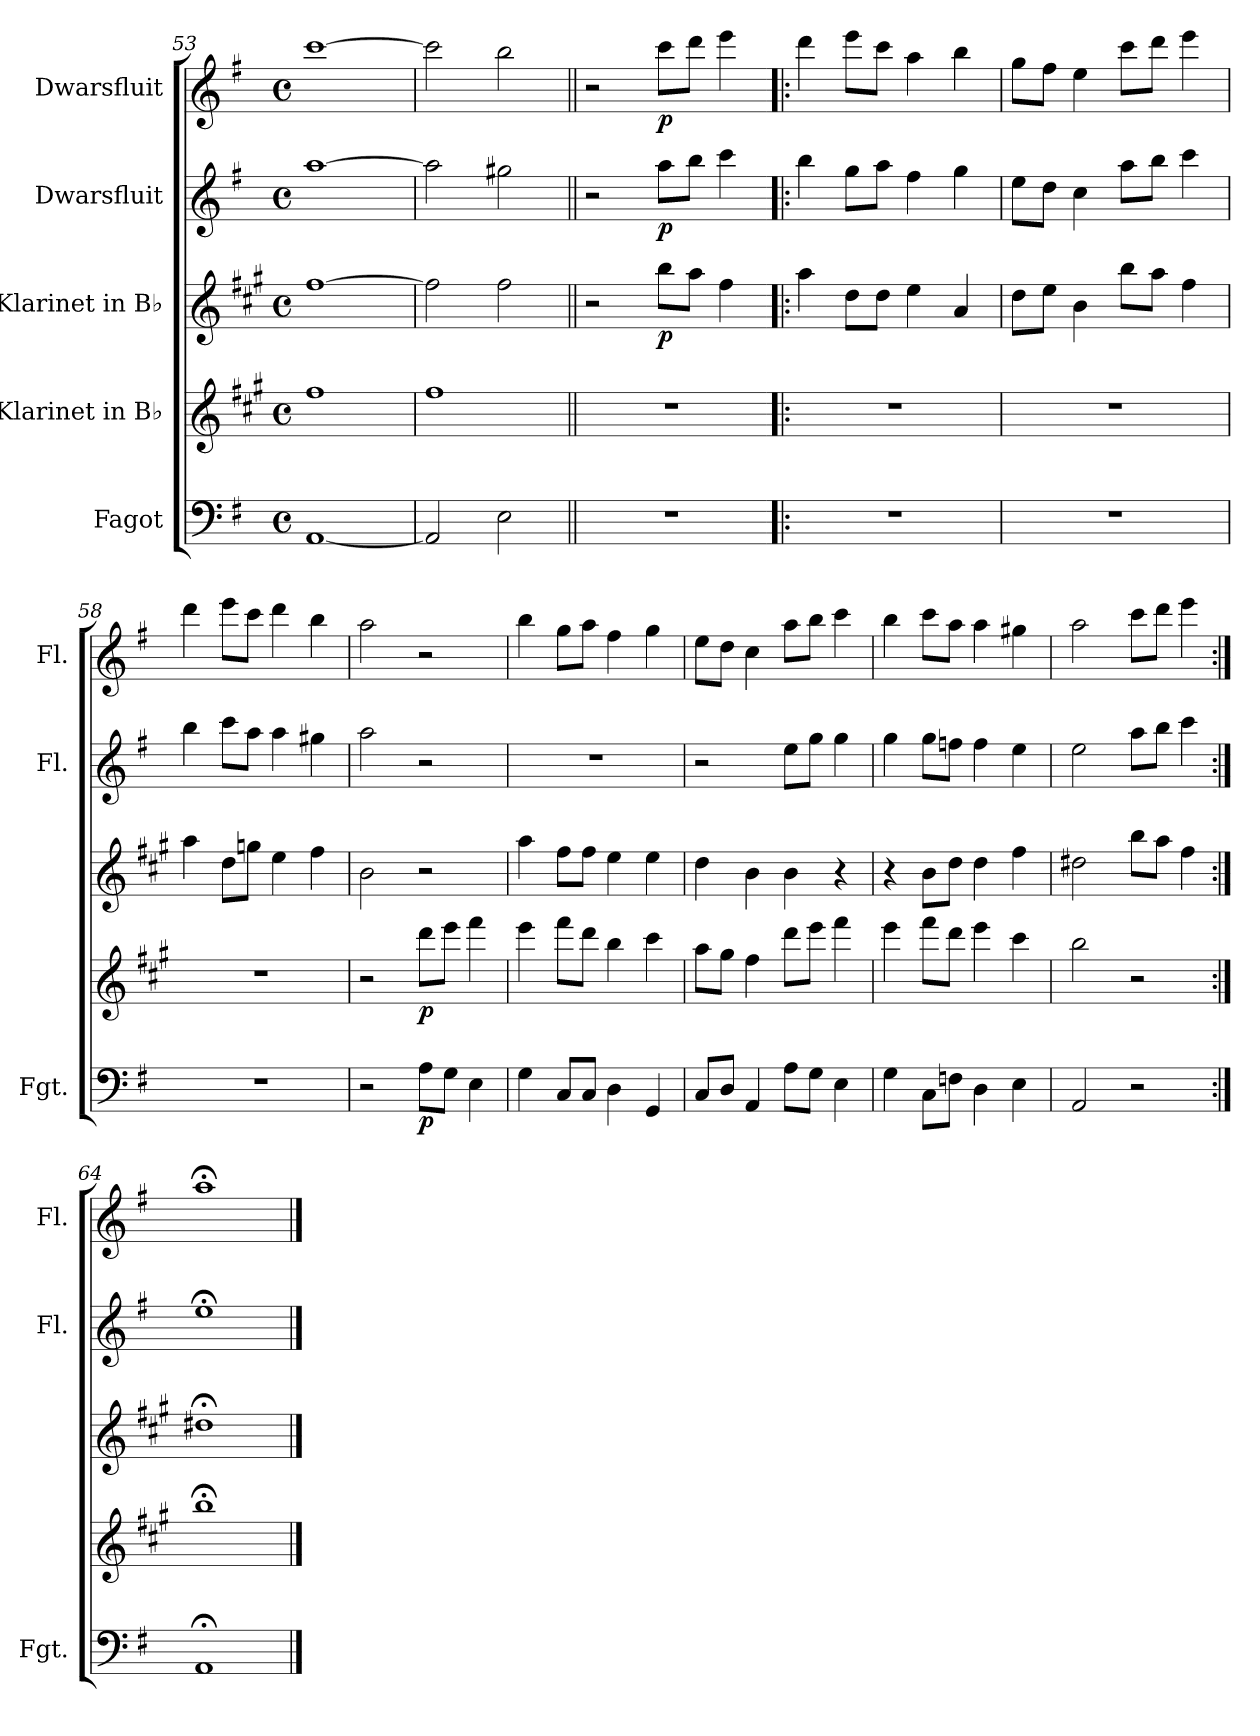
**kern	**dynam	**kern	**dynam	**kern	**dynam	**kern	**dynam	**kern	**dynam
*part5	*part5	*part4	*part4	*part3	*part3	*part2	*part2	*part1	*part1
*staff5	*staff5	*staff4	*staff4	*staff3	*staff3	*staff2	*staff2	*staff1	*staff1
*I"Fagot	*	*I"Klarinet in B♭	*	*I"Klarinet in B♭	*	*I"Dwarsfluit	*	*I"Dwarsfluit	*
*I'Fgt.	*	*	*	*	*	*I'Fl.	*	*I'Fl.	*
*clefF4	*	*clefG2	*	*clefG2	*	*clefG2	*	*clefG2	*
*	*	*ITrd1c2	*	*ITrd1c2	*	*	*	*	*
*k[f#]	*	*k[f#]	*	*k[f#]	*	*k[f#]	*	*k[f#]	*
*M4/4	*	*M4/4	*	*M4/4	*	*M4/4	*	*M4/4	*
*met(c)	*	*met(c)	*	*met(c)	*	*met(c)	*	*met(c)	*
=53	=53	=53	=53	=53	=53	=53	=53	=53	=53
[1AA	.	1ee	.	[1ee	.	[1aa	.	[1ccc	.
=54	=54	=54	=54	=54	=54	=54	=54	=54	=54
2AA/]	.	1ee	.	2ee\]	.	2aa\]	.	2ccc\]	.
2E\	.	.	.	2ee\	.	2gg#X\	.	2bb\	.
=55||	=55||	=55||	=55||	=55||	=55||	=55||	=55||	=55||	=55||
1r	.	1r	.	2r	.	2r	.	2r	.
!	!	!	!	!	!LO:DY:b	!	!LO:DY:b	!	!LO:DY:b
.	.	.	.	8aa\L	p	8aa\L	p	8ccc\L	p
.	.	.	.	8gg\J	.	8bb\J	.	8ddd\J	.
.	.	.	.	4ee\	.	4ccc\	.	4eee\	.
=56!|:	=56!|:	=56!|:	=56!|:	=56!|:	=56!|:	=56!|:	=56!|:	=56!|:	=56!|:
1r	.	1r	.	4gg\	.	4bb\	.	4ddd\	.
.	.	.	.	8cc\L	.	8gg\L	.	8eee\L	.
.	.	.	.	8cc\J	.	8aa\J	.	8ccc\J	.
.	.	.	.	4dd\	.	4ff#\	.	4aa\	.
.	.	.	.	4g/	.	4gg\	.	4bb\	.
=57	=57	=57	=57	=57	=57	=57	=57	=57	=57
1r	.	1r	.	8cc\L	.	8ee\L	.	8gg\L	.
.	.	.	.	8dd\J	.	8dd\J	.	8ff#\J	.
.	.	.	.	4a\	.	4cc\	.	4ee\	.
.	.	.	.	8aa\L	.	8aa\L	.	8ccc\L	.
.	.	.	.	8gg\J	.	8bb\J	.	8ddd\J	.
.	.	.	.	4ee\	.	4ccc\	.	4eee\	.
=58	=58	=58	=58	=58	=58	=58	=58	=58	=58
1r	.	1r	.	4gg\	.	4bb\	.	4ddd\	.
.	.	.	.	8cc\L	.	8ccc\L	.	8eee\L	.
.	.	.	.	8ffn\J	.	8aa\J	.	8ccc\J	.
.	.	.	.	4dd\	.	4aa\	.	4ddd\	.
.	.	.	.	4ee\	.	4gg#X\	.	4bb\	.
!!LO:LB:g=z
=59	=59	=59	=59	=59	=59	=59	=59	=59	=59
2r	.	2r	.	2a\	.	2aa\	.	2aa\	.
!	!LO:DY:b	!	!LO:DY:b	!	!	!	!	!	!
8A\L	p	8ccc\L	p	2r	.	2r	.	2r	.
8G\J	.	8ddd\J	.	.	.	.	.	.	.
4E\	.	4eee\	.	.	.	.	.	.	.
=60	=60	=60	=60	=60	=60	=60	=60	=60	=60
4G\	.	4ddd\	.	4gg\	.	1r	.	4bb\	.
8C/L	.	8eee\L	.	8ee\L	.	.	.	8gg\L	.
8C/J	.	8ccc\J	.	8ee\J	.	.	.	8aa\J	.
4D\	.	4aa\	.	4dd\	.	.	.	4ff#\	.
4GG/	.	4bb\	.	4dd\	.	.	.	4gg\	.
=61	=61	=61	=61	=61	=61	=61	=61	=61	=61
8C/L	.	8gg\L	.	4cc\	.	2r	.	8ee\L	.
8D/J	.	8ff#\J	.	.	.	.	.	8dd\J	.
4AA/	.	4ee\	.	4a\	.	.	.	4cc\	.
8A\L	.	8ccc\L	.	4a\	.	8ee\L	.	8aa\L	.
8G\J	.	8ddd\J	.	.	.	8gg\J	.	8bb\J	.
4E\	.	4eee\	.	4r	.	4gg\	.	4ccc\	.
=62	=62	=62	=62	=62	=62	=62	=62	=62	=62
4G\	.	4ddd\	.	4r	.	4gg\	.	4bb\	.
8C\L	.	8eee\L	.	8a\L	.	8gg\L	.	8ccc\L	.
8Fn\J	.	8ccc\J	.	8cc\J	.	8ffn\J	.	8aa\J	.
4D\	.	4ddd\	.	4cc\	.	4ff\	.	4aa\	.
4E\	.	4bb\	.	4ee\	.	4ee\	.	4gg#X\	.
=63	=63	=63	=63	=63	=63	=63	=63	=63	=63
2AA/	.	2aa\	.	2cc#X\	.	2ee\	.	2aa\	.
2r	.	2r	.	8aa\L	.	8aa\L	.	8ccc\L	.
.	.	.	.	8gg\J	.	8bb\J	.	8ddd\J	.
.	.	.	.	4ee\	.	4ccc\	.	4eee\	.
=64:|!	=64:|!	=64:|!	=64:|!	=64:|!	=64:|!	=64:|!	=64:|!	=64:|!	=64:|!
*	*	*	*	*	*	*	*	*MM80	*
1AA;<	.	1aa;<	.	1cc#X;<	.	1ee;<	.	1aa;<	.
==	==	==	==	==	==	==	==	==	==
*-	*-	*-	*-	*-	*-	*-	*-	*-	*-
